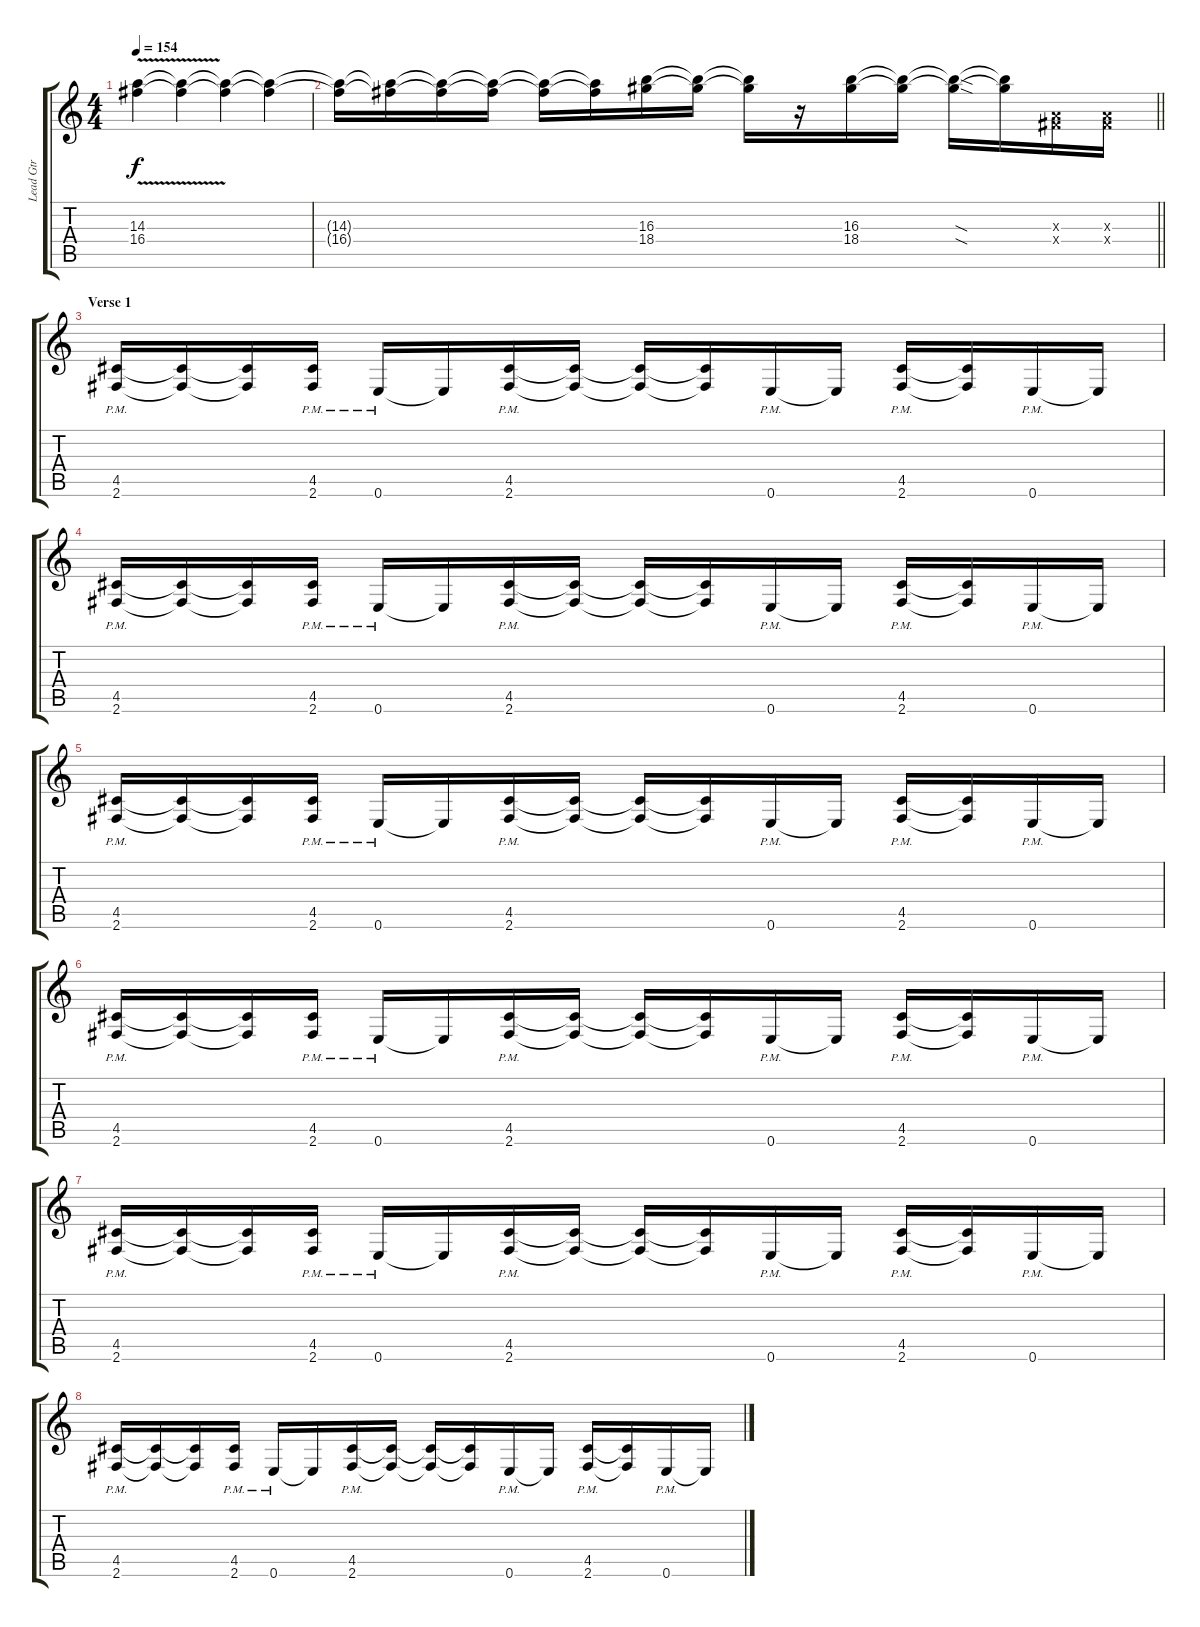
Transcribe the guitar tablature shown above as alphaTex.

\track ("Lead Gtr" "Lead Gtr") {instrument overdrivenguitar}
\staff {score tabs}
\tuning (E4 B3 G3 D3 A2 E2) {hide}
\ts (4 4)
\tempo 154
\clef g2
\ks c
(14.3 16.4{v}).4{dy f} (14.3{t} 16.4{t}).4 (14.3{t} 16.4{t}).4 (14.3{t} 16.4{t}).4 |
\barLineRight lightlight
(14.3{t} 16.4{t}).16 (14.3{t} 16.4{t}).16 (14.3{t} 16.4{t}).16 (14.3{t} 16.4{t}).16 (14.3{t} 16.4{t}).16 (14.3{t} 16.4{t}).16 (16.3 18.4).16 (16.3{t} 18.4{t}).16 (16.3{t} 18.4{t}).16 r.16 (16.3 18.4).16 (16.3{t} 18.4{t}).16 (16.3{sod t} 18.4{sod t}).16 (16.3{t} 18.4{t}).16 (2.3{x} 4.4{x}).16 (2.3{x} 4.4{x}).16 |
\section ("" "Verse 1")
(4.5{pm} 2.6{pm}).16 (4.5{t} 2.6{t}).16 (4.5{t} 2.6{t}).16 (4.5{pm} 2.6{pm}).16 0.6{pm}.16 0.6{t}.16 (4.5{pm} 2.6{pm}).16 (4.5{t} 2.6{t}).16 (4.5{t} 2.6{t}).16 (4.5{t} 2.6{t}).16 0.6{pm}.16 0.6{t}.16 (4.5{pm} 2.6{pm}).16 (4.5{t} 2.6{t}).16 0.6{pm}.16 0.6{t}.16 |
(4.5{pm} 2.6{pm}).16 (4.5{t} 2.6{t}).16 (4.5{t} 2.6{t}).16 (4.5{pm} 2.6{pm}).16 0.6{pm}.16 0.6{t}.16 (4.5{pm} 2.6{pm}).16 (4.5{t} 2.6{t}).16 (4.5{t} 2.6{t}).16 (4.5{t} 2.6{t}).16 0.6{pm}.16 0.6{t}.16 (4.5{pm} 2.6{pm}).16 (4.5{t} 2.6{t}).16 0.6{pm}.16 0.6{t}.16 |
(4.5{pm} 2.6{pm}).16 (4.5{t} 2.6{t}).16 (4.5{t} 2.6{t}).16 (4.5{pm} 2.6{pm}).16 0.6{pm}.16 0.6{t}.16 (4.5{pm} 2.6{pm}).16 (4.5{t} 2.6{t}).16 (4.5{t} 2.6{t}).16 (4.5{t} 2.6{t}).16 0.6{pm}.16 0.6{t}.16 (4.5{pm} 2.6{pm}).16 (4.5{t} 2.6{t}).16 0.6{pm}.16 0.6{t}.16 |
(4.5{pm} 2.6{pm}).16 (4.5{t} 2.6{t}).16 (4.5{t} 2.6{t}).16 (4.5{pm} 2.6{pm}).16 0.6{pm}.16 0.6{t}.16 (4.5{pm} 2.6{pm}).16 (4.5{t} 2.6{t}).16 (4.5{t} 2.6{t}).16 (4.5{t} 2.6{t}).16 0.6{pm}.16 0.6{t}.16 (4.5{pm} 2.6{pm}).16 (4.5{t} 2.6{t}).16 0.6{pm}.16 0.6{t}.16 |
(4.5{pm} 2.6{pm}).16 (4.5{t} 2.6{t}).16 (4.5{t} 2.6{t}).16 (4.5{pm} 2.6{pm}).16 0.6{pm}.16 0.6{t}.16 (4.5{pm} 2.6{pm}).16 (4.5{t} 2.6{t}).16 (4.5{t} 2.6{t}).16 (4.5{t} 2.6{t}).16 0.6{pm}.16 0.6{t}.16 (4.5{pm} 2.6{pm}).16 (4.5{t} 2.6{t}).16 0.6{pm}.16 0.6{t}.16 |
(4.5{pm} 2.6{pm}).16 (4.5{t} 2.6{t}).16 (4.5{t} 2.6{t}).16 (4.5{pm} 2.6{pm}).16 0.6{pm}.16 0.6{t}.16 (4.5{pm} 2.6{pm}).16 (4.5{t} 2.6{t}).16 (4.5{t} 2.6{t}).16 (4.5{t} 2.6{t}).16 0.6{pm}.16 0.6{t}.16 (4.5{pm} 2.6{pm}).16 (4.5{t} 2.6{t}).16 0.6{pm}.16 0.6{t}.16
